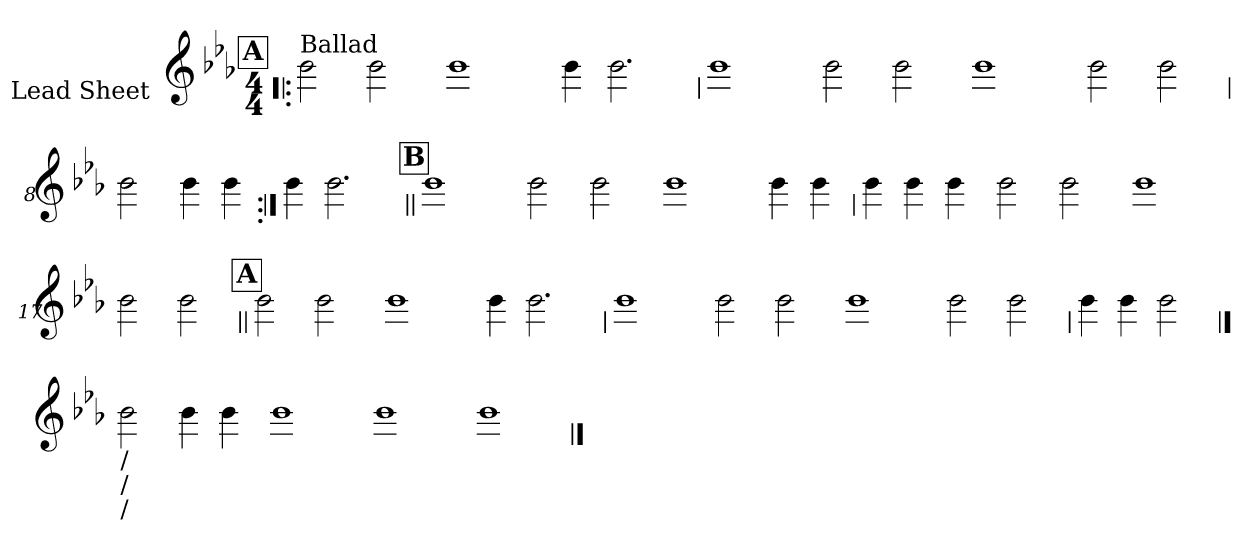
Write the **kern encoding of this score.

**kern
*part1
*staff1
*I"Lead Sheet
*stria0
*clefG2
*k[b-e-a-]
*E-:
*M4/4
!!LO:REH:place=s1:a:t=A
=1!|:
!LO:TX:a:t=Ballad
2b-
2b-
=2-
1b-
=3-
4b-
2.b-
!!LO:LB:g=z
=4
1b-
=5-
2b-
2b-
=6-
1b-
=7-
2b-
2b-
!!LO:LB:g=z
=8
2b-
4b-
4b-
=9:|!
4b-
2.b-
!!LO:LB:g=z
!!LO:REH:place=s1:a:t=B
=10||
1b-
=11-
2b-
2b-
=12-
1b-
=13-
4b-
4b-
!!LO:LB:g=z
=14
4b-
4b-
4b-
=15-
2b-
2b-
=16-
1b-
=17-
2b-
2b-
!!LO:LB:g=z
!!LO:REH:place=s1:a:t=A
=18||
2b-
2b-
=19-
1b-
=20-
4b-
2.b-
!!LO:LB:g=z
=21
1b-
=22-
2b-
2b-
=23-
1b-
=24-
2b-
2b-
!!LO:LB:g=z
=25
4b-
4b-
2b-
!!LO:LB:g=z
==26
!LO:TX:b:t=/
!LO:TX:b:t=/
!LO:TX:b:t=/
2b-
4b-
4b-
=27-
1b-
=28-
1b-
=29-
1b-
==
*-
